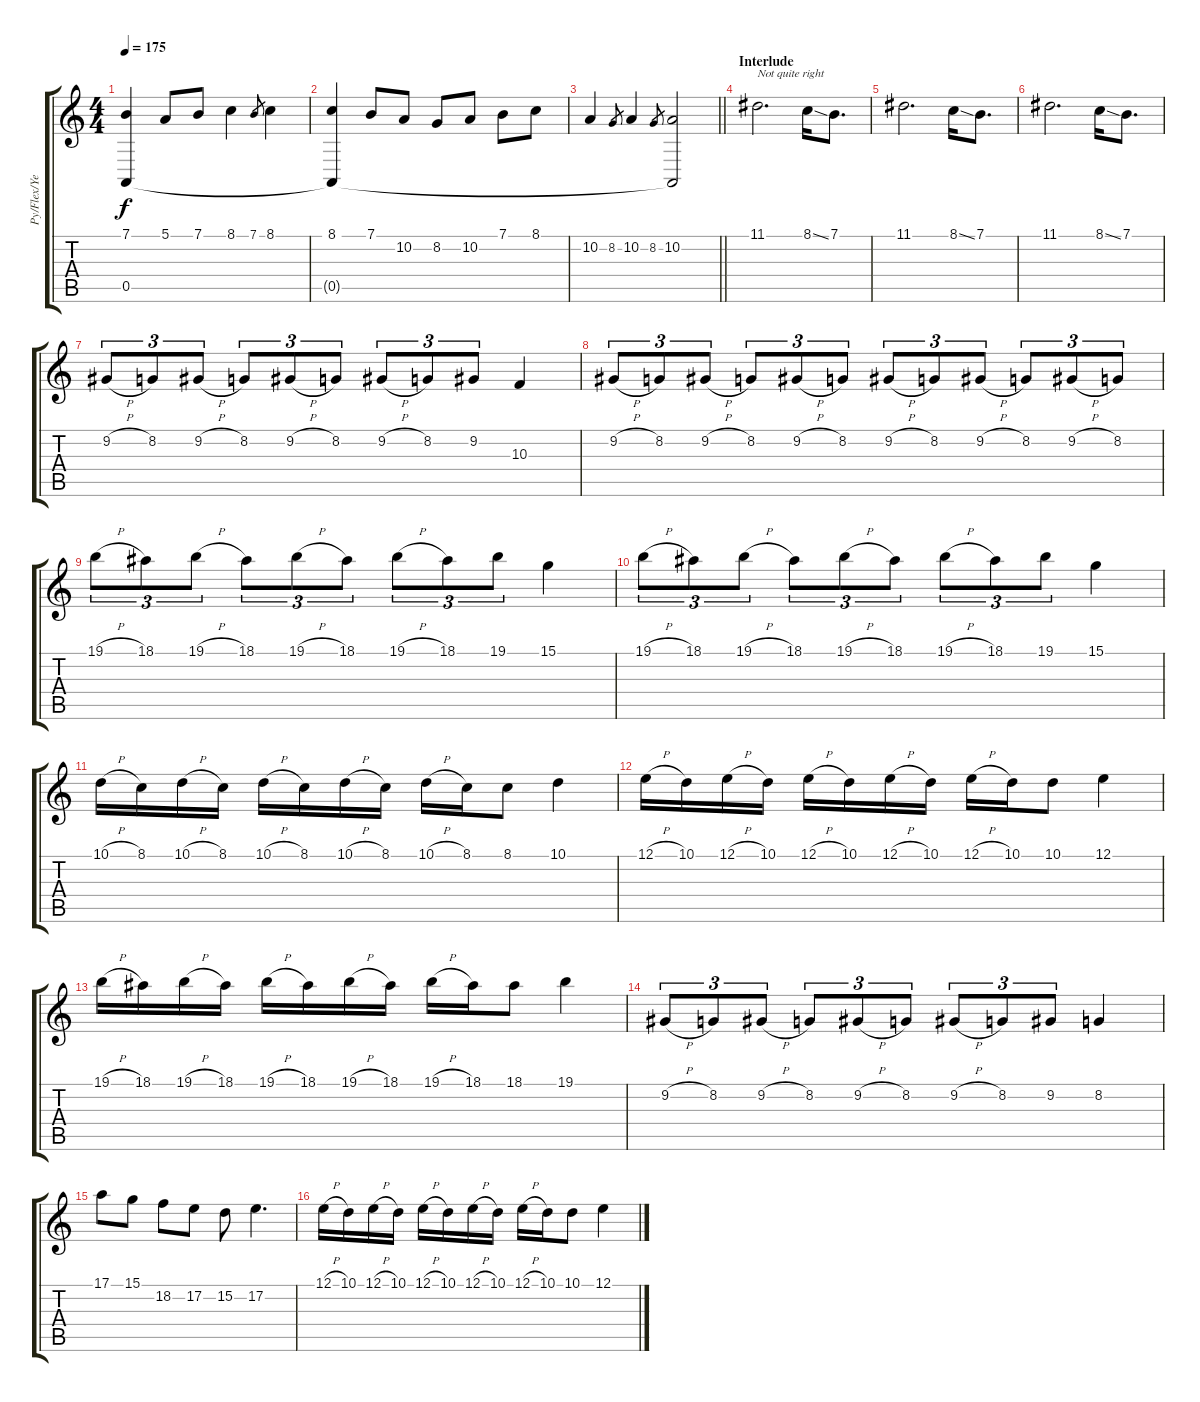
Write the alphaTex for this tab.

\track ("Py/Flex/Yellow" "Py/Flex/Ye") {instrument bagpipe}
\staff {score tabs}
\tuning (E4 B3 G3 D3 A2 E2) {hide}
\ts (4 4)
\tempo 175
\clef g2
\ks c
(7.1 0.5{t}).4{dy f} 5.1.8 7.1.8 8.1.4 7.1.8{gr} 8.1.4 |
(8.1 0.5{t}).4 7.1.8 10.2.8 8.2.8 10.2.8 7.1.8 8.1.8 |
\barLineRight lightlight
10.2.4 8.2.8{gr} 10.2.4 8.2.8{gr} (10.2 0.5{t}).2 |
\section ("" "Interlude")
11.1.2{d txt "Not quite right" instrument harmonica} 8.1{ss}.16 7.1.8{d} |
11.1.2{d} 8.1{ss}.16 7.1.8{d} |
11.1.2{d} 8.1{ss}.16 7.1.8{d} |
9.2{h}.8{tu (3 2)} 8.2.8{tu (3 2)} 9.2{h}.8{tu (3 2)} 8.2.8{tu (3 2)} 9.2{h}.8{tu (3 2)} 8.2.8{tu (3 2)} 9.2{h}.8{tu (3 2)} 8.2.8{tu (3 2)} 9.2.8{tu (3 2)} 10.3.4 |
9.2{h}.8{tu (3 2)} 8.2.8{tu (3 2)} 9.2{h}.8{tu (3 2)} 8.2.8{tu (3 2)} 9.2{h}.8{tu (3 2)} 8.2.8{tu (3 2)} 9.2{h}.8{tu (3 2)} 8.2.8{tu (3 2)} 9.2{h}.8{tu (3 2)} 8.2.8{tu (3 2)} 9.2{h}.8{tu (3 2)} 8.2.8{tu (3 2)} |
19.1{h}.8{tu (3 2)} 18.1.8{tu (3 2)} 19.1{h}.8{tu (3 2)} 18.1.8{tu (3 2)} 19.1{h}.8{tu (3 2)} 18.1.8{tu (3 2)} 19.1{h}.8{tu (3 2)} 18.1.8{tu (3 2)} 19.1.8{tu (3 2)} 15.1.4 |
19.1{h}.8{tu (3 2)} 18.1.8{tu (3 2)} 19.1{h}.8{tu (3 2)} 18.1.8{tu (3 2)} 19.1{h}.8{tu (3 2)} 18.1.8{tu (3 2)} 19.1{h}.8{tu (3 2)} 18.1.8{tu (3 2)} 19.1.8{tu (3 2)} 15.1.4 |
10.1{h}.16 8.1.16 10.1{h}.16 8.1.16 10.1{h}.16 8.1.16 10.1{h}.16 8.1.16 10.1{h}.16 8.1.16 8.1.8 10.1.4 |
12.1{h}.16 10.1.16 12.1{h}.16 10.1.16 12.1{h}.16 10.1.16 12.1{h}.16 10.1.16 12.1{h}.16 10.1.16 10.1.8 12.1.4 |
19.1{h}.16 18.1.16 19.1{h}.16 18.1.16 19.1{h}.16 18.1.16 19.1{h}.16 18.1.16 19.1{h}.16 18.1.16 18.1.8 19.1.4 |
9.2{h}.8{tu (3 2)} 8.2.8{tu (3 2)} 9.2{h}.8{tu (3 2)} 8.2.8{tu (3 2)} 9.2{h}.8{tu (3 2)} 8.2.8{tu (3 2)} 9.2{h}.8{tu (3 2)} 8.2.8{tu (3 2)} 9.2.8{tu (3 2)} 8.2.4 |
17.1.8 15.1.8 18.2.8 17.2.8 15.2.8 17.2.4{d} |
12.1{h}.16 10.1.16 12.1{h}.16 10.1.16 12.1{h}.16 10.1.16 12.1{h}.16 10.1.16 12.1{h}.16 10.1.16 10.1.8 12.1.4
